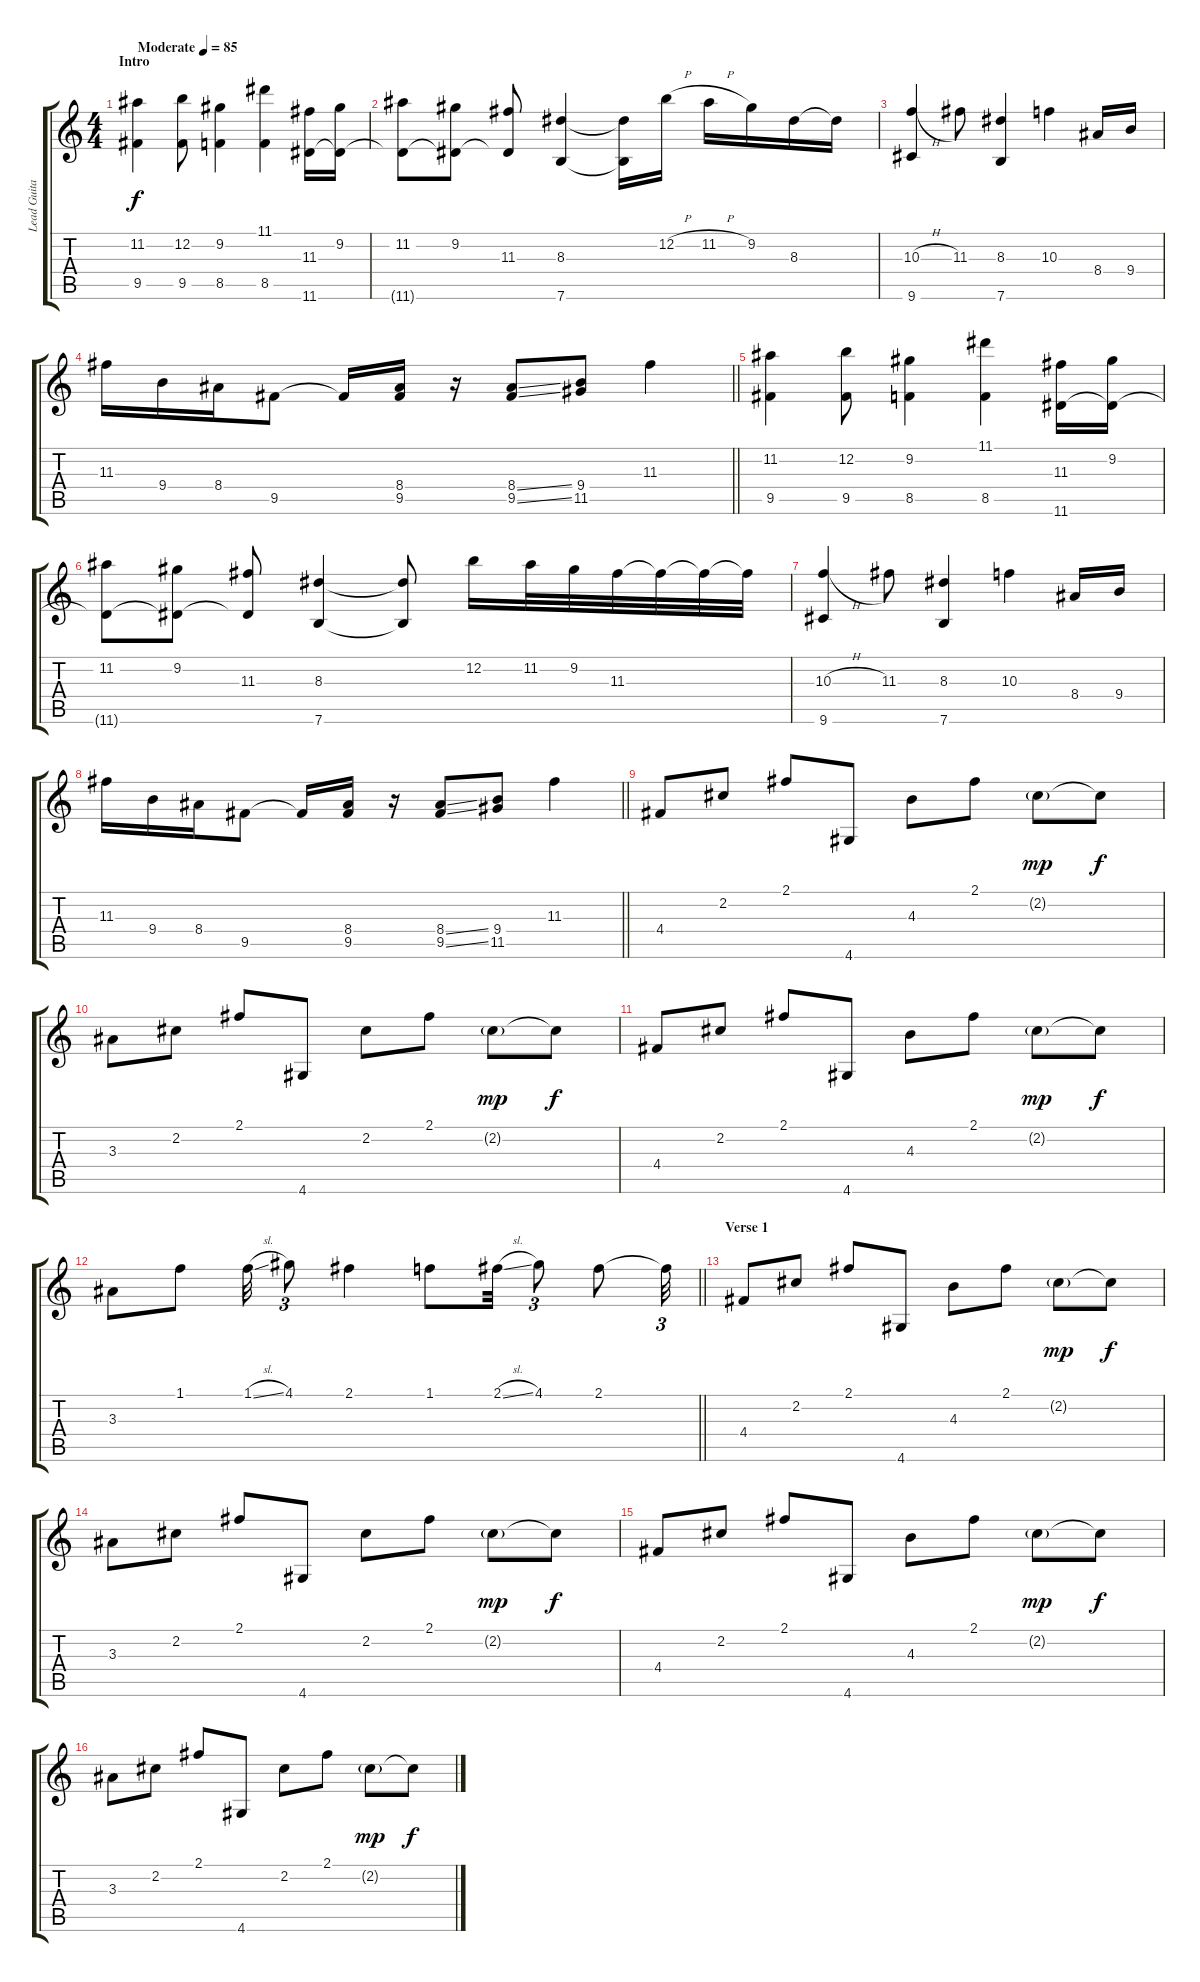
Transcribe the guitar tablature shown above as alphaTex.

\track ("Lead Guitar" "Lead Guita") {instrument acousticguitarsteel}
\staff {score tabs}
\tuning (E4 B3 G3 D3 A2 E2) {hide}
\ts (4 4)
\section ("" "Intro")
\tempo (85 "Moderate")
\clef g2
\ks c
(11.2 9.5).4{dy f volume 15 instrument acousticguitarsteel} (12.2 9.5).8 (9.2 8.5).4 (11.1 8.5).4 (11.3 11.6).16 (9.2 11.6{t}).16 |
(11.2 11.6{t}).8 (9.2 11.6{t}).8 (11.3 11.6{t}).8 (8.3 7.6).4 (8.3{t} 7.6{t}).16 12.2{h}.16 11.2{h}.16 9.2.16 8.3.16 8.3{t}.16 |
(10.3{h} 9.6).4 11.3.8 (8.3 7.6).4 10.3.4 8.4.16 9.4.16 |
\barLineRight lightlight
11.3.16 9.4.16 8.4.16 9.5.8 9.5{t}.16 (8.4 9.5).16 r.16 (8.4{ss} 9.5{ss}).8 (9.4 11.5).8 11.3.4 |
(11.2 9.5).4 (12.2 9.5).8 (9.2 8.5).4 (11.1 8.5).4 (11.3 11.6).16 (9.2 11.6{t}).16 |
(11.2 11.6{t}).8 (9.2 11.6{t}).8 (11.3 11.6{t}).8 (8.3 7.6).4 (8.3{t} 7.6{t}).8 12.2.16 11.2.32 9.2.32 11.3.32 11.3{t}.32 11.3{t}.32 11.3{t}.32 |
(10.3{h} 9.6).4 11.3.8 (8.3 7.6).4 10.3.4 8.4.16 9.4.16 |
\barLineRight lightlight
11.3.16 9.4.16 8.4.16 9.5.8 9.5{t}.16 (8.4 9.5).16 r.16 (8.4{ss} 9.5{ss}).8 (9.4 11.5).8 11.3.4 |
4.4.8 2.2.8 2.1.8 4.6.8 4.3.8 2.1.8 2.2{g}.8{dy mp} 2.2{t}.8{dy f} |
3.3.8 2.2.8 2.1.8 4.6.8 2.2.8 2.1.8 2.2{g}.8{dy mp} 2.2{t}.8{dy f} |
4.4.8 2.2.8 2.1.8 4.6.8 4.3.8 2.1.8 2.2{g}.8{dy mp} 2.2{t}.8{dy f} |
\barLineRight lightlight
3.3.8 1.1.8 1.1{sl}.32 4.1.8{tu (3 2)} 2.1.4 1.1.8 2.1{sl}.32 4.1.8{tu (3 2)} 2.1.8 2.1{t}.32{tu (3 2)} |
\section ("" "Verse 1")
4.4.8 2.2.8 2.1.8 4.6.8 4.3.8 2.1.8 2.2{g}.8{dy mp} 2.2{t}.8{dy f} |
3.3.8 2.2.8 2.1.8 4.6.8 2.2.8 2.1.8 2.2{g}.8{dy mp} 2.2{t}.8{dy f} |
4.4.8 2.2.8 2.1.8 4.6.8 4.3.8 2.1.8 2.2{g}.8{dy mp} 2.2{t}.8{dy f} |
3.3.8 2.2.8 2.1.8 4.6.8 2.2.8 2.1.8 2.2{g}.8{dy mp} 2.2{t}.8{dy f}
